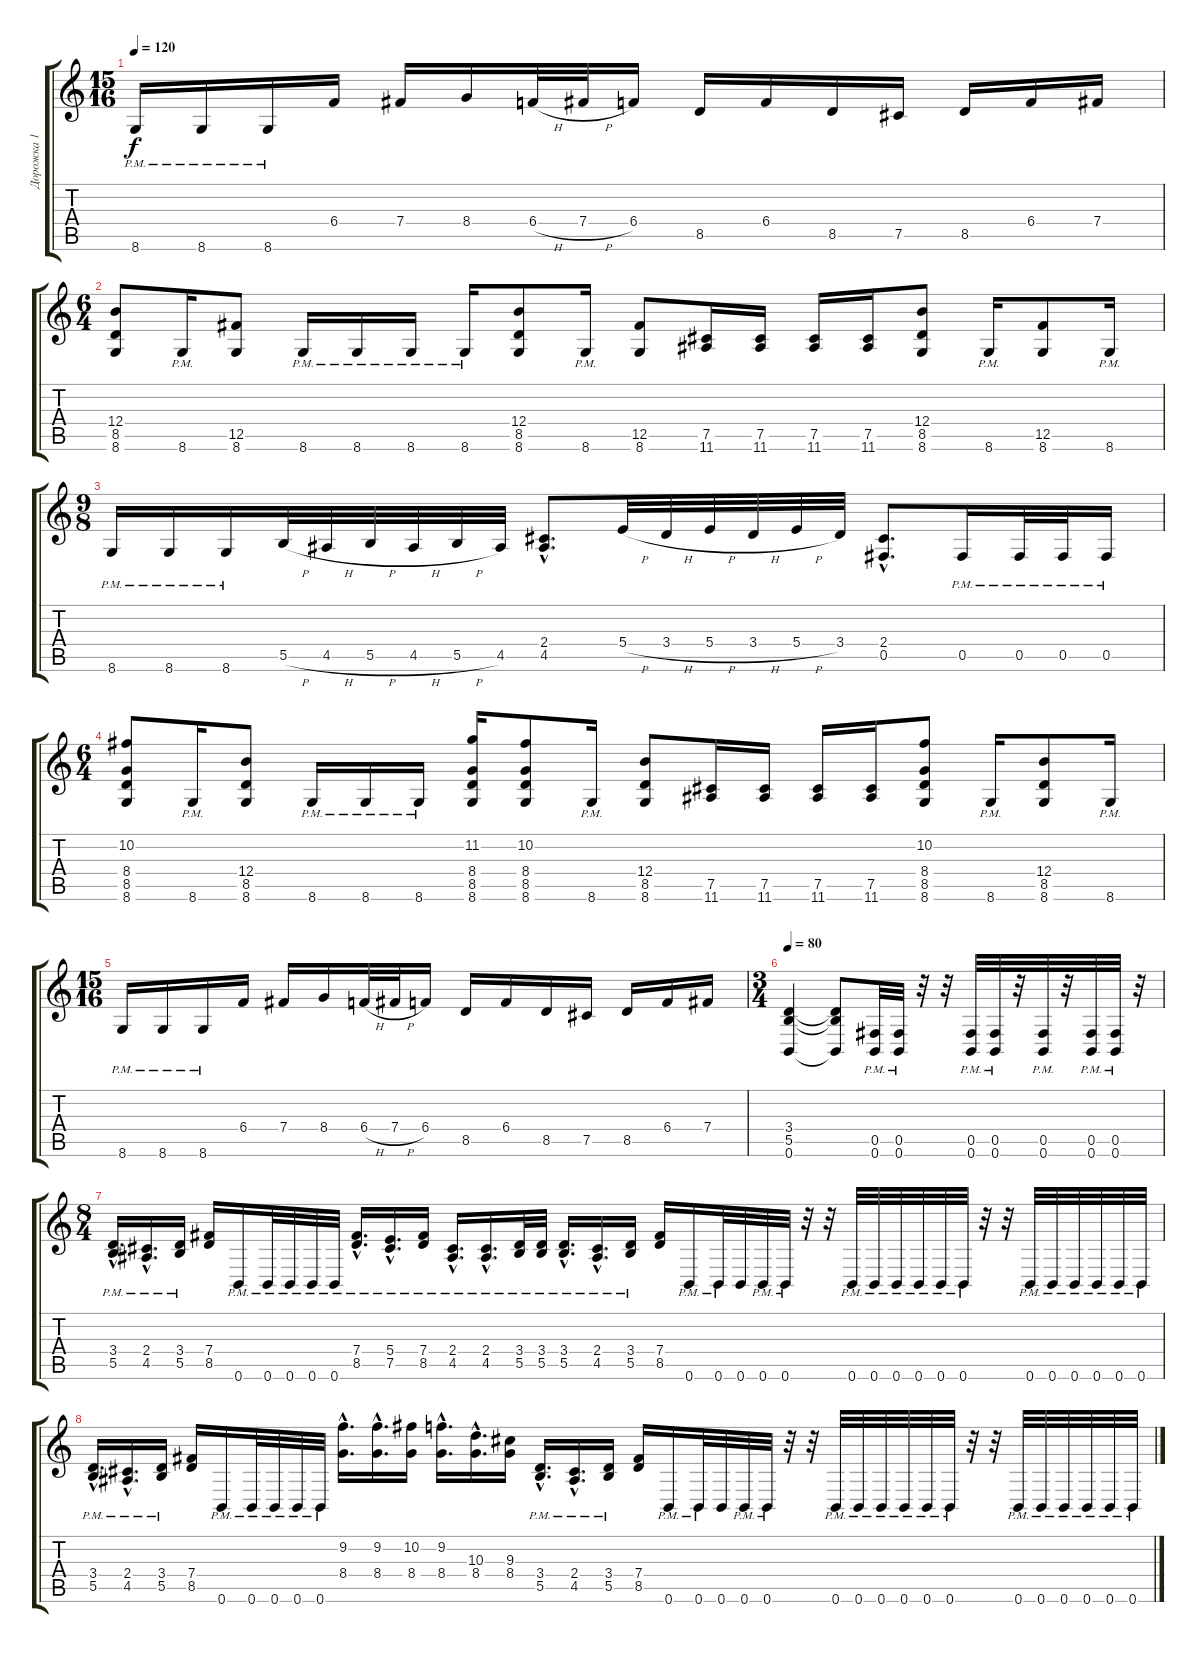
\track ("Дорожка 1" "Дорожка 1") {instrument distortionguitar}
\staff {score tabs}
\tuning (Db4 Ab3 E3 B2 Gb2 B1) {hide}
\ts (15 16)
\tempo 120
\clef g2
\ks c
8.6{pm}.16{dy f} 8.6{pm}.16 8.6{pm}.16 6.4.16 7.4.16 8.4.16 6.4{h}.32 7.4{h}.32 6.4.16 8.5.16 6.4.16 8.5.16 7.5.16 8.5.16 6.4.16 7.4.16 |
\ts (6 4)
(12.4 8.5 8.6).8 8.6{pm}.16 (12.5 8.6).8 8.6{pm}.16 8.6{pm}.16 8.6{pm}.16 8.6{pm}.16 (12.4 8.5 8.6).8 8.6{pm}.16 (12.5 8.6).8 (7.5 11.6).16 (7.5 11.6).16 (7.5 11.6).16 (7.5 11.6).16 (12.4 8.5 8.6).8 8.6{pm}.16 (12.5 8.6).8 8.6{pm}.16 |
\ts (9 8)
8.6{pm}.16 8.6{pm}.16 8.6{pm}.16 5.5{h}.32 4.5{h}.32 5.5{h}.32 4.5{h}.32 5.5{h}.32 4.5.32 (2.4{hac} 4.5{hac}).8{d} 5.4{h}.32 3.4{h}.32 5.4{h}.32 3.4{h}.32 5.4{h}.32 3.4.32 (2.4{hac} 0.5{hac}).8{d} 0.5{pm}.16 0.5{pm}.32 0.5{pm}.32 0.5{pm}.16 |
\ts (6 4)
(10.2 8.4 8.5 8.6).8 8.6{pm}.16 (12.4 8.5 8.6).8 8.6{pm}.16 8.6{pm}.16 8.6{pm}.16 (11.2 8.4 8.5 8.6).16 (10.2 8.4 8.5 8.6).8 8.6{pm}.16 (12.4 8.5 8.6).8 (7.5 11.6).16 (7.5 11.6).16 (7.5 11.6).16 (7.5 11.6).16 (10.2 8.4 8.5 8.6).8 8.6{pm}.16 (12.4 8.5 8.6).8 8.6{pm}.16 |
\ts (15 16)
8.6{pm}.16 8.6{pm}.16 8.6{pm}.16 6.4.16 7.4.16 8.4.16 6.4{h}.32 7.4{h}.32 6.4.16 8.5.16 6.4.16 8.5.16 7.5.16 8.5.16 6.4.16 7.4.16 |
\ts (3 4)
\tempo 80
(3.4 5.5 0.6).4 (3.4{t} 5.5{t} 0.6{t}).8 (0.5{pm} 0.6).32 (0.5{pm} 0.6).32 r.32 r.32 (0.5{pm} 0.6).32 (0.5{pm} 0.6).32 r.32 (0.5{pm} 0.6).32 r.32 (0.5{pm} 0.6).32 (0.5{pm} 0.6).32 r.32 |
\ts (8 4)
(3.4{hac pm} 5.5{hac pm}).16{d} (2.4{hac pm} 4.5{hac pm}).16{d} (3.4{pm} 5.5{pm}).16 (7.4 8.5).16 0.6{pm}.16 0.6{pm}.32 0.6{pm}.32 0.6{pm}.32 0.6{pm}.32 (7.4{hac pm} 8.5{hac pm}).16{d} (5.4{hac pm} 7.5{hac pm}).16{d} (7.4{pm} 8.5{pm}).16 (2.4{hac pm} 4.5{hac pm}).16{d} (2.4{hac pm} 4.5{hac pm}).16{d} (3.4{pm} 5.5{pm}).32 (3.4{pm} 5.5{pm}).32 (3.4{hac pm} 5.5{hac pm}).16{d} (2.4{hac pm} 4.5{hac pm}).16{d} (3.4{pm} 5.5{pm}).16 (7.4 8.5).16 0.6{pm}.16 0.6{pm}.32 0.6.32 0.6{pm}.32 0.6{pm}.32 r.32 r.32 0.6{pm}.32 0.6{pm}.32 0.6{pm}.32 0.6{pm}.32 0.6{pm}.32 0.6{pm}.32 r.32 r.32 0.6{pm}.32 0.6{pm}.32 0.6{pm}.32 0.6{pm}.32 0.6{pm}.32 0.6{pm}.32 |
(3.4{hac pm} 5.5{hac pm}).16{d} (2.4{hac pm} 4.5{hac pm}).16{d} (3.4{pm} 5.5{pm}).16 (7.4 8.5).16 0.6{pm}.16 0.6{pm}.32 0.6{pm}.32 0.6{pm}.32 0.6{pm}.32 (9.2{hac} 8.4{hac}).16{d} (9.2{hac} 8.4{hac}).16{d} (10.2 8.4).16 (9.2{hac} 8.4{hac}).16{d} (10.3{hac} 8.4{hac}).16{d} (9.3 8.4).16 (3.4{hac pm} 5.5{hac pm}).16{d} (2.4{hac pm} 4.5{hac pm}).16{d} (3.4{pm} 5.5{pm}).16 (7.4 8.5).16 0.6{pm}.16 0.6{pm}.32 0.6.32 0.6{pm}.32 0.6{pm}.32 r.32 r.32 0.6{pm}.32 0.6{pm}.32 0.6{pm}.32 0.6{pm}.32 0.6{pm}.32 0.6{pm}.32 r.32 r.32 0.6{pm}.32 0.6{pm}.32 0.6{pm}.32 0.6{pm}.32 0.6{pm}.32 0.6{pm}.32
